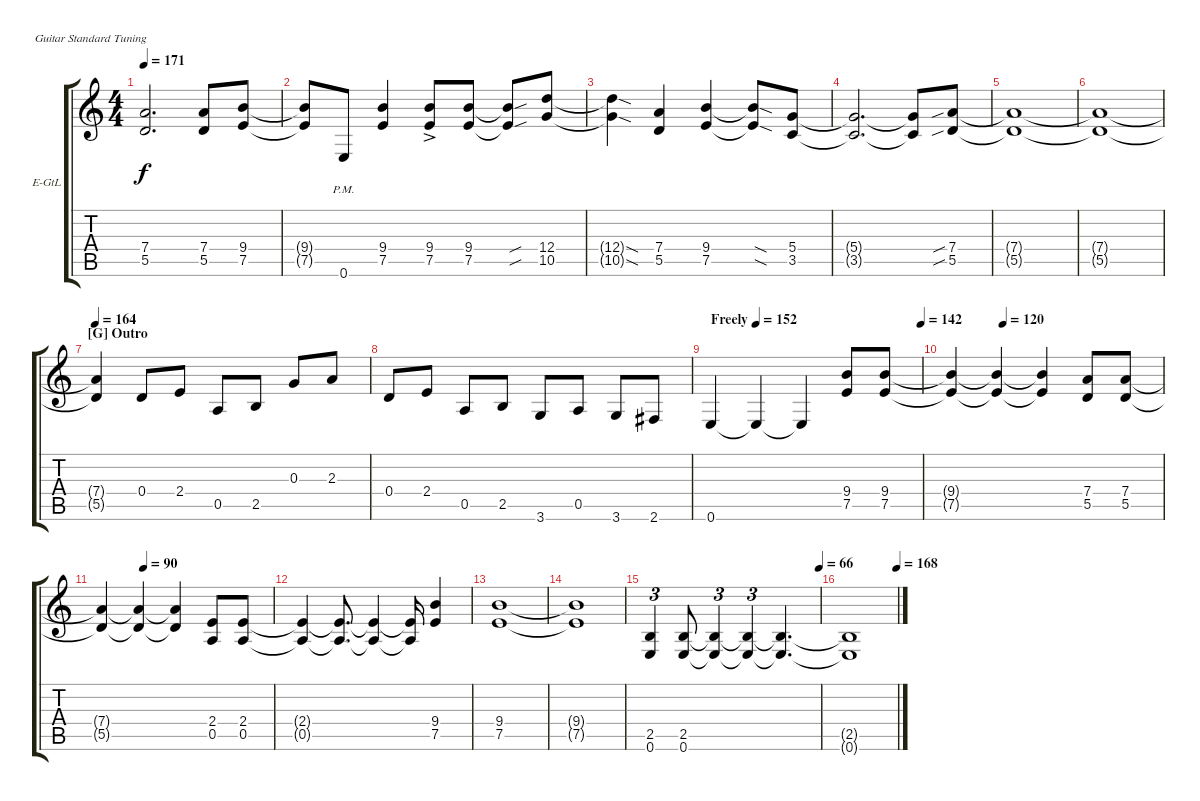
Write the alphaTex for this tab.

\bracketExtendMode groupsimilarinstruments
\firstSystemTrackNameOrientation horizontal
\otherSystemsTrackNameOrientation horizontal
\track ("Vivian Campbell L" "E-GtL") {instrument distortionguitar}
\staff {score tabs}
\tuning (E4 B3 G3 D3 A2 E2)
\ts (4 4)
\tempo 171
\clef g2
\ks c
(7.4{t} 5.5{t}).2{d dy f} (7.4 5.5).8 (9.4 7.5).8 |
(9.4{t} 7.5{t}).8 0.6{pm}.8 (9.4 7.5).4 (7.5{ac} 9.4{ac}).8 (9.4 7.5).8 (7.5{sou t} 9.4{sou t}).8 (12.4 10.5).8 |
(12.4{sod t} 10.5{sod t}).4 (7.4 5.5).4 (9.4 7.5).4 (9.4{sod t} 7.5{sod t}).8 (5.4 3.5).8 |
(5.4{t} 3.5{t}).2{d} (5.4{t} 3.5{t}).8 (7.4{sib} 5.5{sib}).8 |
(7.4{t} 5.5{t}).1 |
(7.4{t} 5.5{t}).1 |
\section ("G" "Outro")
\tempo 164
(7.4{t} 5.5{t}).4 0.4.8 2.4.8 0.5.8 2.5.8 0.3.8 2.3.8 |
0.4.8 2.4.8 0.5.8 2.5.8 3.6.8 0.5.8 3.6.8 2.6.8 |
\tempo (152 "Freely")
\tempo (142 1)
0.6.4 0.6{t}.4 0.6{t}.4 (9.4 7.5).8 (9.4 7.5).8 |
\tempo (120 0.25)
(9.4{t} 7.5{t}).4 (9.4{t} 7.5{t}).4 (9.4{t} 7.5{t}).4 (7.4 5.5).8 (7.4 5.5).8 |
\tempo (90 0.25)
(7.4{t} 5.5{t}).4 (7.4{t} 5.5{t}).4 (7.4{t} 5.5{t}).4 (2.4 0.5).8 (2.4 0.5).8 |
(2.4{t} 0.5{t}).4 (2.4{t} 0.5{t}).8{d} (2.4{t} 0.5{t}).4 (0.5{t} 2.4{t}).16 (9.4 7.5).4 |
(9.4 7.5).1 |
(9.4{t} 7.5{t}).1 |
\tempo (66 1)
(2.5 0.6).4{tu (3 2)} (2.5 0.6).8 (2.5{t} 0.6{t}).4{tu (3 2)} (0.6{t} 2.5{t}).4{tu (3 2)} (0.6{t} 2.5{t}).4{d} |
\tempo (168 1)
(2.5{t} 0.6{t}).1
